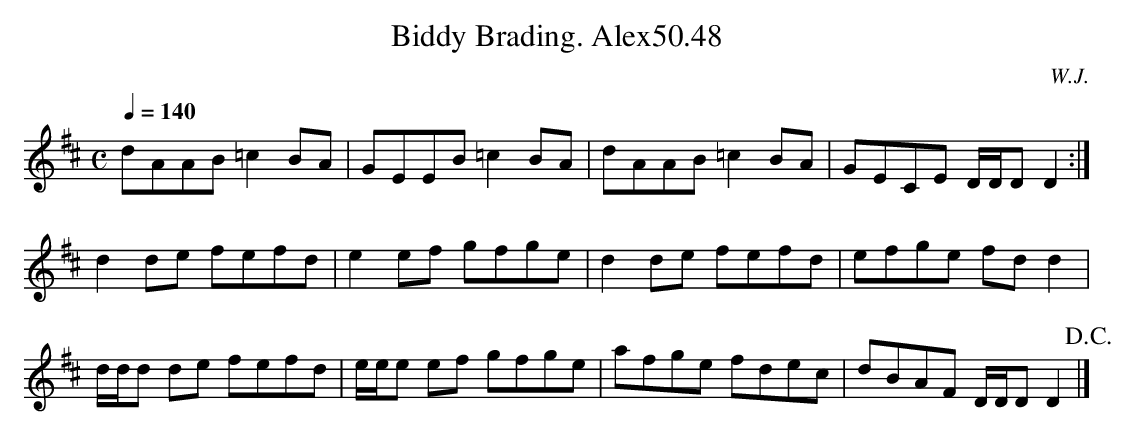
X:1
T:Biddy Brading. Alex50.48
C:W.J.
M:C
L:1/8
Q:1/4=140
K:D
dAAB =c2 BA|GEEB =c2 BA|dAAB =c2 BA|GECE D/D/D D2:|
d2 de fefd|e2 ef gfge|d2de fefd|efge fd d2|
d/d/d de fefd|e/e/e ef gfge|afge fdec|dBAF D/D/D D2!D.C.!|]
